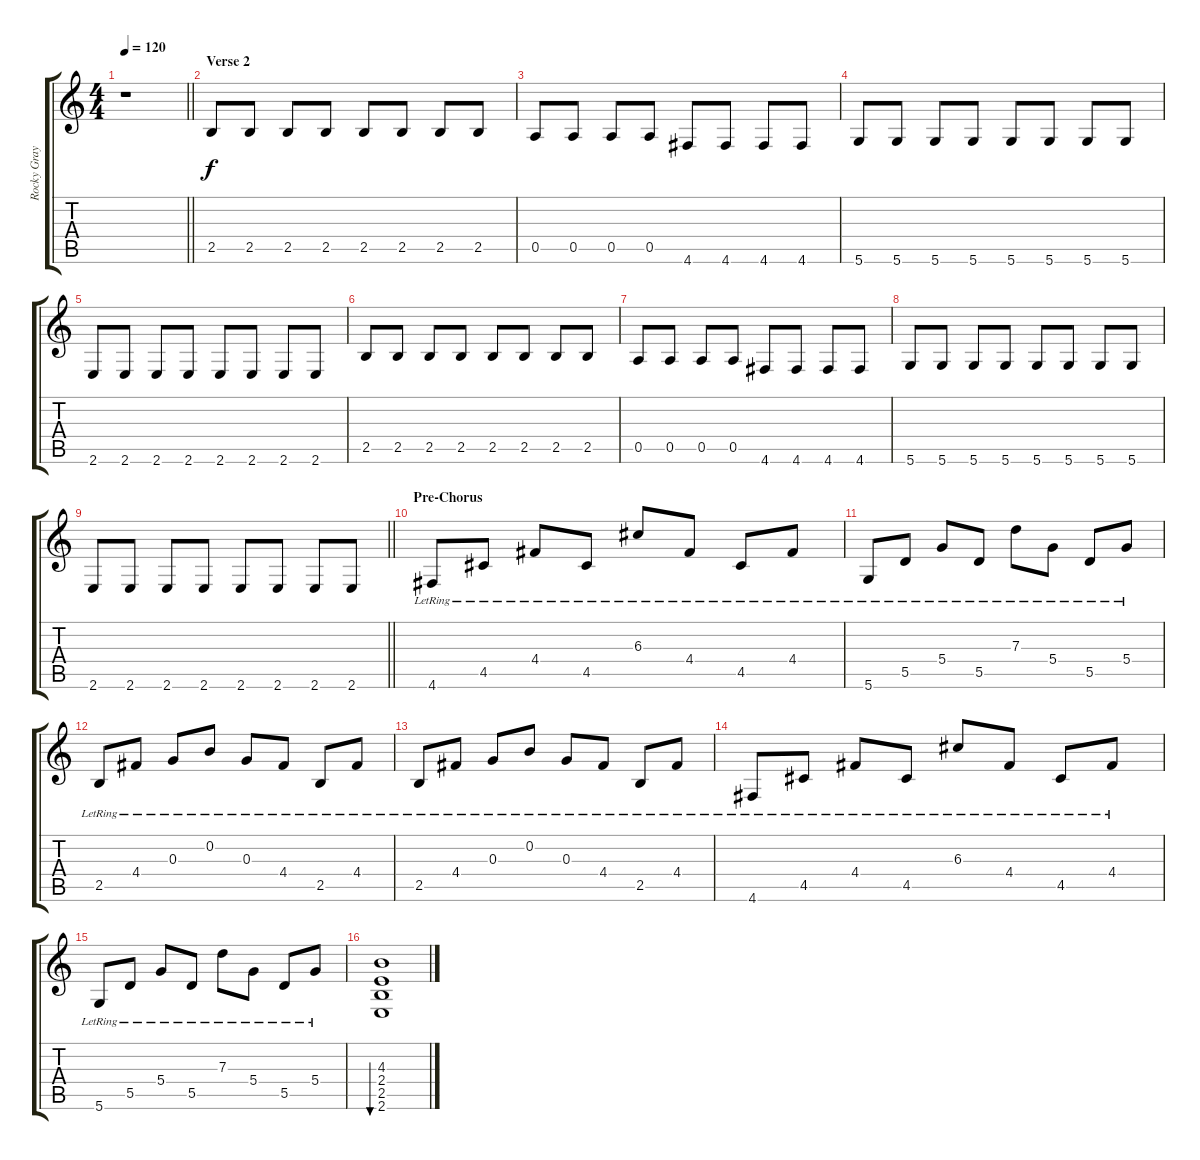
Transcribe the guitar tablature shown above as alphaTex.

\track ("Rocky Gray" "Rocky Gray") {instrument acousticguitarsteel}
\staff {score tabs}
\tuning (E4 B3 G3 D3 A2 D2) {hide}
\ts (4 4)
\tempo 120
\clef g2
\barLineRight lightlight
\ks c
r.1{dy f} |
\section ("" "Verse 2")
2.5.8 2.5.8 2.5.8 2.5.8 2.5.8 2.5.8 2.5.8 2.5.8 |
0.5.8 0.5.8 0.5.8 0.5.8 4.6.8 4.6.8 4.6.8 4.6.8 |
5.6.8 5.6.8 5.6.8 5.6.8 5.6.8 5.6.8 5.6.8 5.6.8 |
2.6.8 2.6.8 2.6.8 2.6.8 2.6.8 2.6.8 2.6.8 2.6.8 |
2.5.8 2.5.8 2.5.8 2.5.8 2.5.8 2.5.8 2.5.8 2.5.8 |
0.5.8 0.5.8 0.5.8 0.5.8 4.6.8 4.6.8 4.6.8 4.6.8 |
5.6.8 5.6.8 5.6.8 5.6.8 5.6.8 5.6.8 5.6.8 5.6.8 |
\barLineRight lightlight
2.6.8 2.6.8 2.6.8 2.6.8 2.6.8 2.6.8 2.6.8 2.6.8 |
\section ("" "Pre-Chorus")
4.6{lr}.8 4.5{lr}.8 4.4{lr}.8 4.5{lr}.8 6.3{lr}.8 4.4{lr}.8 4.5{lr}.8 4.4{lr}.8 |
5.6{lr}.8 5.5{lr}.8 5.4{lr}.8 5.5{lr}.8 7.3{lr}.8 5.4{lr}.8 5.5{lr}.8 5.4{lr}.8 |
2.5{lr}.8 4.4{lr}.8 0.3{lr}.8 0.2{lr}.8 0.3{lr}.8 4.4{lr}.8 2.5{lr}.8 4.4{lr}.8 |
2.5{lr}.8 4.4{lr}.8 0.3{lr}.8 0.2{lr}.8 0.3{lr}.8 4.4{lr}.8 2.5{lr}.8 4.4{lr}.8 |
4.6{lr}.8 4.5{lr}.8 4.4{lr}.8 4.5{lr}.8 6.3{lr}.8 4.4{lr}.8 4.5{lr}.8 4.4{lr}.8 |
5.6{lr}.8 5.5{lr}.8 5.4{lr}.8 5.5{lr}.8 7.3{lr}.8 5.4{lr}.8 5.5{lr}.8 5.4{lr}.8 |
(4.3 2.4 2.5 2.6).1{bu 120}
